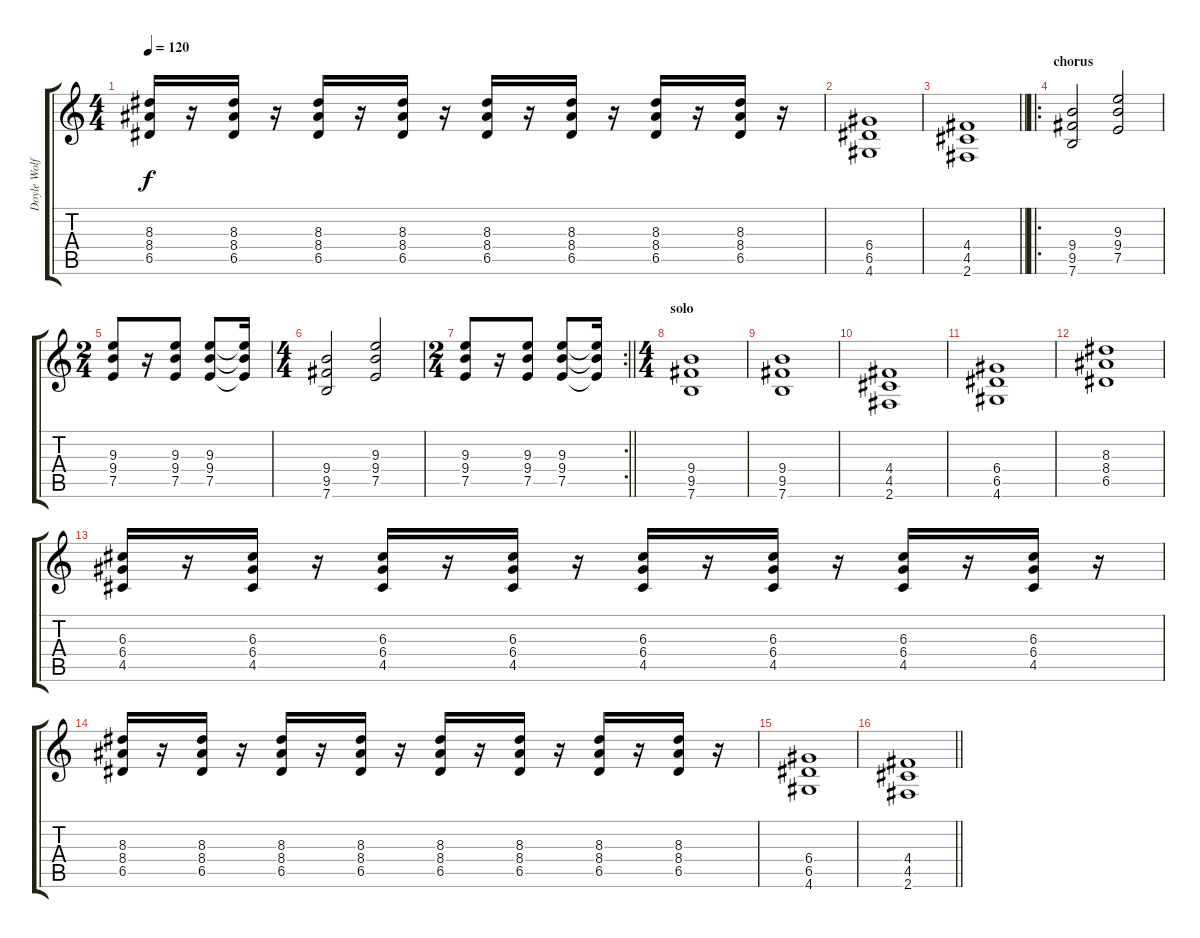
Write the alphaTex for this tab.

\track ("Doyle Wolfgang" "Doyle Wolf") {instrument distortionguitar}
\staff {score tabs}
\tuning (E4 B3 G3 D3 A2 E2) {hide}
\ts (4 4)
\tempo 120
\clef g2
\ks c
(8.3 8.4 6.5).16{dy f} r.16 (8.3 8.4 6.5).16 r.16 (8.3 8.4 6.5).16 r.16 (8.3 8.4 6.5).16 r.16 (8.3 8.4 6.5).16 r.16 (8.3 8.4 6.5).16 r.16 (8.3 8.4 6.5).16 r.16 (8.3 8.4 6.5).16 r.16 |
(6.4 6.5 4.6).1 |
\barLineRight lightlight
(4.4 4.5 2.6).1 |
\ro
\section ("" "chorus")
(9.4 9.5 7.6).2 (9.3 9.4 7.5).2 |
\ts (2 4)
(9.3 9.4 7.5).8 r.16 (9.3 9.4 7.5).8 (9.3 9.4 7.5).8 (9.3{t} 9.4{t} 7.5{t}).16 |
\ts (4 4)
(9.4 9.5 7.6).2 (9.3 9.4 7.5).2 |
\rc 2
\ts (2 4)
\barLineRight lightlight
(9.3 9.4 7.5).8 r.16 (9.3 9.4 7.5).8 (9.3 9.4 7.5).8 (9.3{t} 9.4{t} 7.5{t}).16 |
\ts (4 4)
\section ("" "solo")
(9.4 9.5 7.6).1{balance 8} |
(9.4 9.5 7.6).1 |
(4.4 4.5 2.6).1 |
(6.4 6.5 4.6).1 |
(8.3 8.4 6.5).1 |
(6.3 6.4 4.5).16 r.16 (6.3 6.4 4.5).16 r.16 (6.3 6.4 4.5).16 r.16 (6.3 6.4 4.5).16 r.16 (6.3 6.4 4.5).16 r.16 (6.3 6.4 4.5).16 r.16 (6.3 6.4 4.5).16 r.16 (6.3 6.4 4.5).16 r.16 |
(8.3 8.4 6.5).16 r.16 (8.3 8.4 6.5).16 r.16 (8.3 8.4 6.5).16 r.16 (8.3 8.4 6.5).16 r.16 (8.3 8.4 6.5).16 r.16 (8.3 8.4 6.5).16 r.16 (8.3 8.4 6.5).16 r.16 (8.3 8.4 6.5).16 r.16 |
(6.4 6.5 4.6).1 |
\barLineRight lightlight
(4.4 4.5 2.6).1
